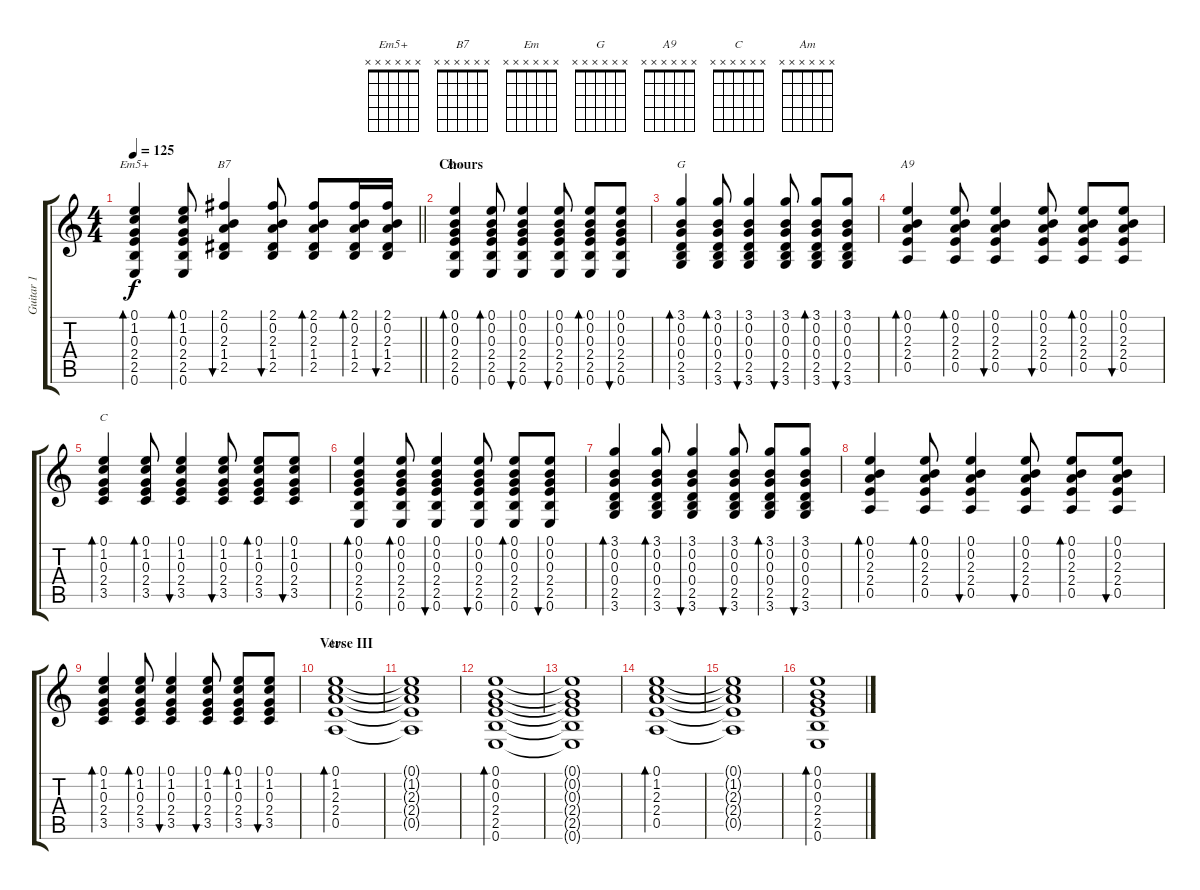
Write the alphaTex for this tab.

\track ("Guitar 1" "Guitar 1") {instrument acousticguitarsteel}
\staff {score tabs}
\tuning (E4 B3 G3 D3 A2 E2) {hide}
\chord ("Em5+" x x x x x x)
\chord ("B7" x x x x x x)
\chord ("Em" x x x x x x)
\chord ("G" x x x x x x)
\chord ("A9" x x x x x x)
\chord ("C" x x x x x x)
\chord ("Am" x x x x x x)
\ts (4 4)
\tempo 125
\clef g2
\barLineRight lightlight
\ks c
(0.1 1.2 0.3 2.4 2.5 0.6).4{bd 60 ch "Em5+" dy f} (0.1 1.2 0.3 2.4 2.5 0.6).8{bd 60} (2.1 0.2 2.3 1.4 2.5).4{bu 60 ch "B7"} (2.1 0.2 2.3 1.4 2.5).8{bu 60} (2.1 0.2 2.3 1.4 2.5).8{bd 60} (2.1 0.2 2.3 1.4 2.5).16{bd 30} (2.1 0.2 2.3 1.4 2.5).16{bu 30} |
\section ("" "Chours")
(0.1 0.2 0.3 2.4 2.5 0.6).4{bd 60 ch "Em"} (0.1 0.2 0.3 2.4 2.5 0.6).8{bd 60} (0.1 0.2 0.3 2.4 2.5 0.6).4{bu 60} (0.1 0.2 0.3 2.4 2.5 0.6).8{bu 60} (0.1 0.2 0.3 2.4 2.5 0.6).8{bd 60} (0.1 0.2 0.3 2.4 2.5 0.6).8{bu 60} |
(3.1 0.2 0.3 0.4 2.5 3.6).4{bd 60 ch "G"} (3.1 0.2 0.3 0.4 2.5 3.6).8{bd 30} (3.1 0.2 0.3 0.4 2.5 3.6).4{bu 30} (3.1 0.2 0.3 0.4 2.5 3.6).8{bu 30} (3.1 0.2 0.3 0.4 2.5 3.6).8{bd 30} (3.1 0.2 0.3 0.4 2.5 3.6).8{bu 60} |
(0.1 0.2 2.3 2.4 0.5).4{bd 60 ch "A9"} (0.1 0.2 2.3 2.4 0.5).8{bd 30} (0.1 0.2 2.3 2.4 0.5).4{bu 30} (0.1 0.2 2.3 2.4 0.5).8{bu 60} (0.1 0.2 2.3 2.4 0.5).8{bd 30} (0.1 0.2 2.3 2.4 0.5).8{bu 60} |
(0.1 1.2 0.3 2.4 3.5).4{bd 60 ch "C"} (0.1 1.2 0.3 2.4 3.5).8{bd 30} (0.1 1.2 0.3 2.4 3.5).4{bu 30} (0.1 1.2 0.3 2.4 3.5).8{bu 60} (0.1 1.2 0.3 2.4 3.5).8{bd 30} (0.1 1.2 0.3 2.4 3.5).8{bu 60} |
(0.1 0.2 0.3 2.4 2.5 0.6).4{bd 60} (0.1 0.2 0.3 2.4 2.5 0.6).8{bd 60} (0.1 0.2 0.3 2.4 2.5 0.6).4{bu 60} (0.1 0.2 0.3 2.4 2.5 0.6).8{bu 60} (0.1 0.2 0.3 2.4 2.5 0.6).8{bd 60} (0.1 0.2 0.3 2.4 2.5 0.6).8{bu 60} |
(3.1 0.2 0.3 0.4 2.5 3.6).4{bd 60} (3.1 0.2 0.3 0.4 2.5 3.6).8{bd 30} (3.1 0.2 0.3 0.4 2.5 3.6).4{bu 30} (3.1 0.2 0.3 0.4 2.5 3.6).8{bu 30} (3.1 0.2 0.3 0.4 2.5 3.6).8{bd 30} (3.1 0.2 0.3 0.4 2.5 3.6).8{bu 60} |
(0.1 0.2 2.3 2.4 0.5).4{bd 60} (0.1 0.2 2.3 2.4 0.5).8{bd 30} (0.1 0.2 2.3 2.4 0.5).4{bu 30} (0.1 0.2 2.3 2.4 0.5).8{bu 60} (0.1 0.2 2.3 2.4 0.5).8{bd 30} (0.1 0.2 2.3 2.4 0.5).8{bu 60} |
(0.1 1.2 0.3 2.4 3.5).4{bd 60} (0.1 1.2 0.3 2.4 3.5).8{bd 30} (0.1 1.2 0.3 2.4 3.5).4{bu 30} (0.1 1.2 0.3 2.4 3.5).8{bu 60} (0.1 1.2 0.3 2.4 3.5).8{bd 30} (0.1 1.2 0.3 2.4 3.5).8{bu 60} |
\section ("" "Verse III")
(0.1 1.2 2.3 2.4 0.5).1{bd 120 ch "Am"} |
(0.1{t} 1.2{t} 2.3{t} 2.4{t} 0.5{t}).1 |
(0.1 0.2 0.3 2.4 2.5 0.6).1{bd 120} |
(0.1{t} 0.2{t} 0.3{t} 2.4{t} 2.5{t} 0.6{t}).1 |
(0.1 1.2 2.3 2.4 0.5).1{bd 120} |
(0.1{t} 1.2{t} 2.3{t} 2.4{t} 0.5{t}).1 |
(0.1 0.2 0.3 2.4 2.5 0.6).1{bd 120}
